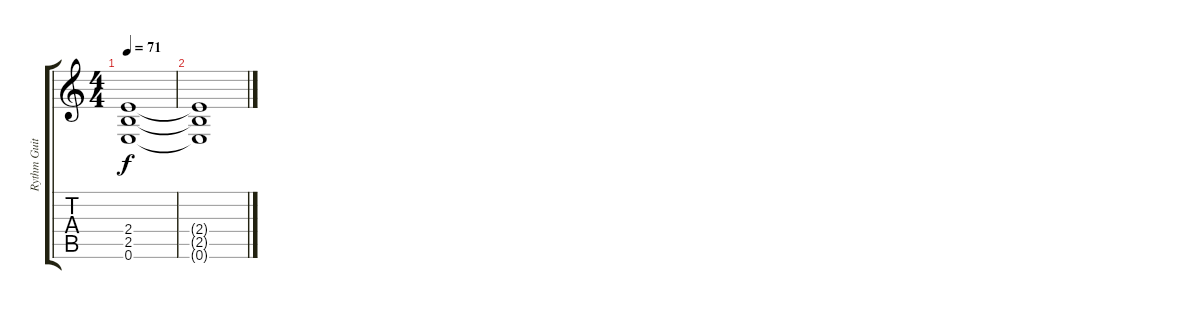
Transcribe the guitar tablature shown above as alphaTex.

\track ("Rythm Guitar" "Rythm Guit") {instrument distortionguitar}
\staff {score tabs}
\tuning (E4 B3 G3 D3 A2 E2) {hide}
\ts (4 4)
\tempo 71
\clef g2
\ks c
(2.4{t} 2.5{t} 0.6{t}).1{dy f} |
(2.4{t} 2.5{t} 0.6{t}).1
